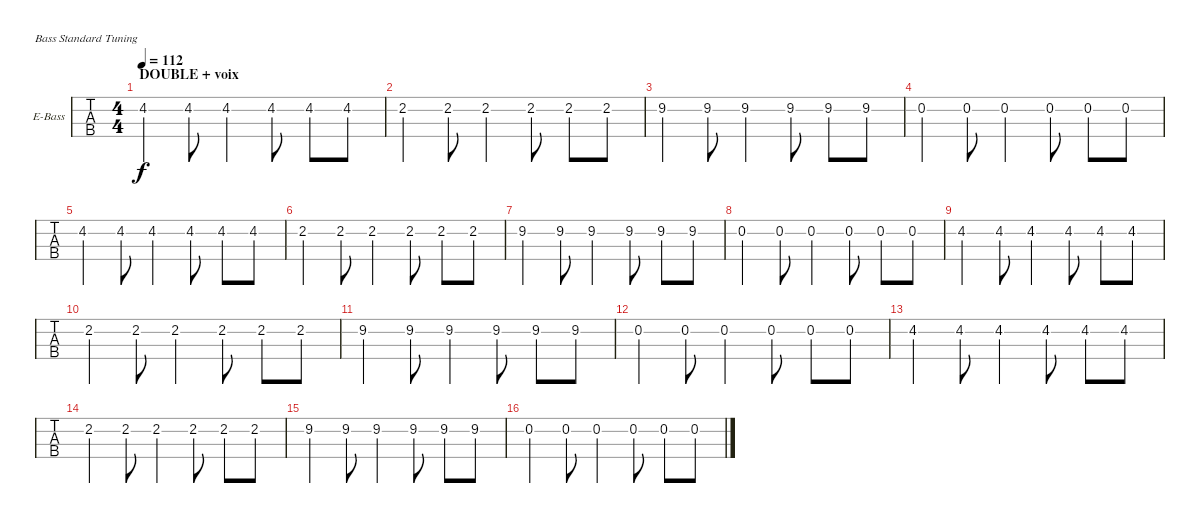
\defaultSystemsLayout 4
\bracketExtendMode groupsimilarinstruments
\firstSystemTrackNameOrientation horizontal
\otherSystemsTrackNameOrientation horizontal
\track ("Electric Bass" "E-Bass") {instrument electricbassfinger}
\staff {tabs}
\tuning (G2 D2 A1 E1)
\ts (4 4)
\section ("" "DOUBLE + voix")
\tempo 112
\clef f4
\ks c
4.2.4{dy f} 4.2.8 4.2.4 4.2.8 4.2.8 4.2.8 |
2.2.4 2.2.8 2.2.4 2.2.8 2.2.8 2.2.8 |
9.2.4 9.2.8 9.2.4 9.2.8 9.2.8 9.2.8 |
0.2.4 0.2.8 0.2.4 0.2.8 0.2.8 0.2.8 |
4.2.4 4.2.8 4.2.4 4.2.8 4.2.8 4.2.8 |
2.2.4 2.2.8 2.2.4 2.2.8 2.2.8 2.2.8 |
9.2.4 9.2.8 9.2.4 9.2.8 9.2.8 9.2.8 |
0.2.4 0.2.8 0.2.4 0.2.8 0.2.8 0.2.8 |
4.2.4 4.2.8 4.2.4 4.2.8 4.2.8 4.2.8 |
2.2.4 2.2.8 2.2.4 2.2.8 2.2.8 2.2.8 |
9.2.4 9.2.8 9.2.4 9.2.8 9.2.8 9.2.8 |
0.2.4 0.2.8 0.2.4 0.2.8 0.2.8 0.2.8 |
4.2.4 4.2.8 4.2.4 4.2.8 4.2.8 4.2.8 |
2.2.4 2.2.8 2.2.4 2.2.8 2.2.8 2.2.8 |
9.2.4 9.2.8 9.2.4 9.2.8 9.2.8 9.2.8 |
0.2.4 0.2.8 0.2.4 0.2.8 0.2.8 0.2.8
